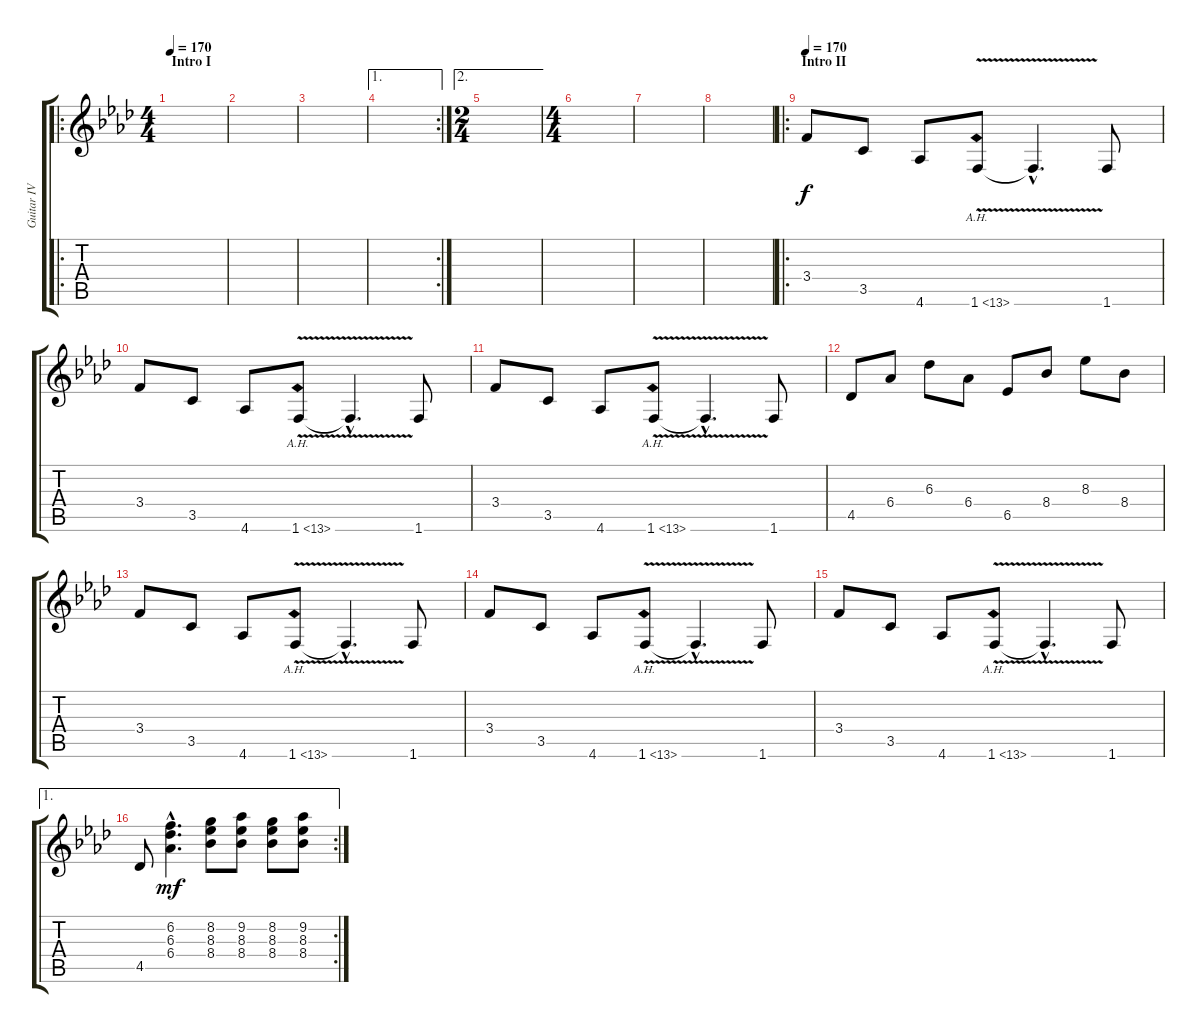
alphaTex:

\track ("Guitar IV (Rythm)" "Guitar IV ") {instrument distortionguitar}
\staff {score tabs}
\tuning (E4 B3 G3 D3 A2 E2) {hide}
\ro
\ts (4 4)
\section ("" "Intro I")
\tempo 170
\tempo 130
\tempo 170
\clef g2
\ks ab
|
|
|
\ae 1
\rc 2
|
\ae 2
\ts (2 4)
|
\ts (4 4)
|
|
|
\ro
\section ("" "Intro II")
\tempo 170
3.4.8 3.5.8 4.6.8 1.6{ah 12 v}.8 1.6{hac t}.4{d} 1.6.8 |
3.4.8 3.5.8 4.6.8 1.6{ah 12 v}.8 1.6{hac t}.4{d} 1.6.8 |
3.4.8 3.5.8 4.6.8 1.6{ah 12 v}.8 1.6{hac t}.4{d} 1.6.8 |
4.5.8 6.4.8 6.3.8 6.4.8 6.5.8 8.4.8 8.3.8 8.4.8 |
3.4.8 3.5.8 4.6.8 1.6{ah 12 v}.8 1.6{hac t}.4{d} 1.6.8 |
3.4.8 3.5.8 4.6.8 1.6{ah 12 v}.8 1.6{hac t}.4{d} 1.6.8 |
3.4.8 3.5.8 4.6.8 1.6{ah 12 v}.8 1.6{hac t}.4{d} 1.6.8 |
\ae 1
\rc 2
4.5.8 (6.2{hac} 6.3{hac} 6.4{hac}).4{d dy mf} (8.2 8.3 8.4).8 (9.2 8.3 8.4).8 (8.2 8.3 8.4).8 (9.2 8.3 8.4).8
